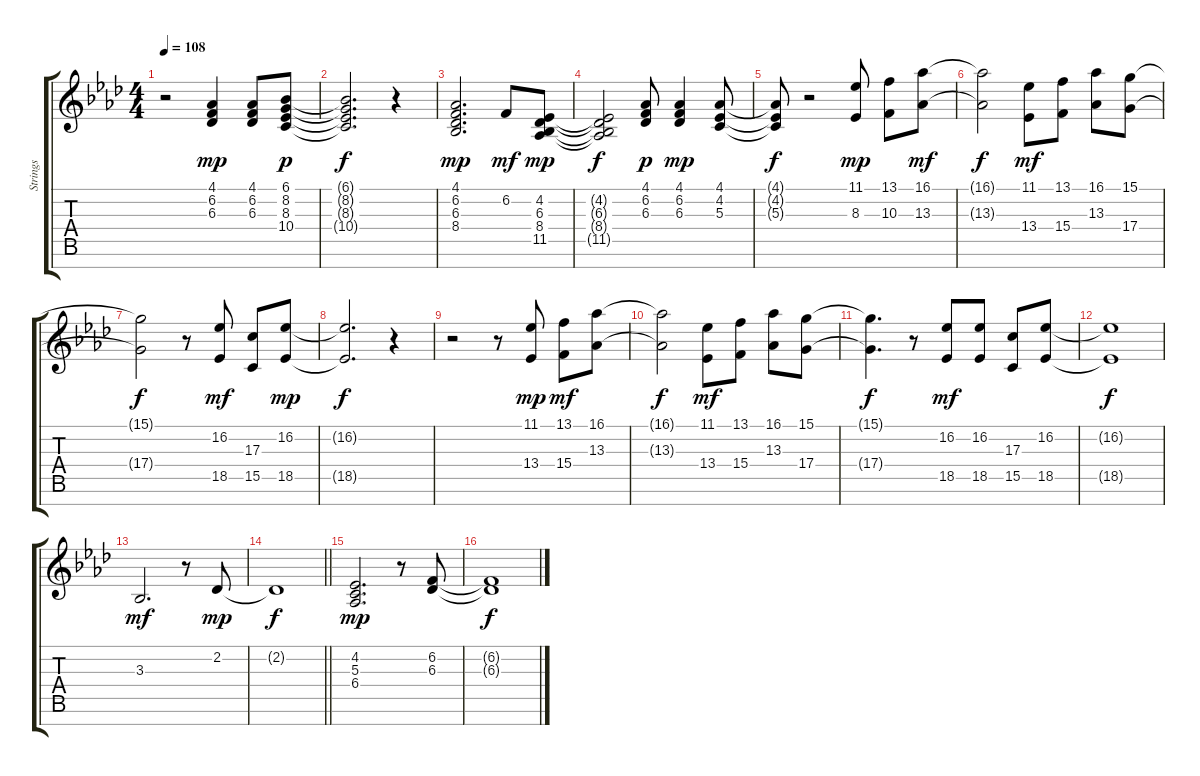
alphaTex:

\track ("Strings" "Strings") {instrument stringensemble1}
\staff {score tabs}
\tuning (E4 B3 G3 D3 A2 E2 B1) {hide}
\ts (4 4)
\tempo 108
\clef g2
\ks ab
r.2{dy f} (4.1 6.2 6.3).4{dy mp} (4.1 6.2 6.3).8 (6.1 8.2 8.3 10.4).8{dy p} |
(6.1{t} 8.2{t} 8.3{t} 10.4{t}).2{d dy f} r.4 |
(4.1 6.2 6.3 8.4).2{d dy mp} 6.2.8{dy mf} (4.2 6.3 8.4 11.5).8{dy mp} |
(4.2{t} 6.3{t} 8.4{t} 11.5{t}).2{dy f} (4.1 6.2 6.3).8{dy p} (4.1 6.2 6.3).4{dy mp} (4.1 4.2 5.3).8 |
(4.1{t} 4.2{t} 5.3{t}).8{dy f} r.2 (11.1 8.3).8{dy mp} (13.1 10.3).8 (16.1 13.3).8{dy mf} |
(16.1{t} 13.3{t}).2{dy f} (11.1 13.4).8{dy mf} (13.1 15.4).8 (16.1 13.3).8 (15.1 17.4).8 |
(15.1{t} 17.4{t}).2{dy f} r.8 (16.2 18.5).8{dy mf} (17.3 15.5).8 (16.2 18.5).8{dy mp} |
(16.2{t} 18.5{t}).2{d dy f} r.4 |
r.2 r.8 (11.1 13.4).8{dy mp} (13.1 15.4).8{dy mf} (16.1 13.3).8 |
(16.1{t} 13.3{t}).2{dy f} (11.1 13.4).8{dy mf} (13.1 15.4).8 (16.1 13.3).8 (15.1 17.4).8 |
(15.1{t} 17.4{t}).4{d dy f} r.8 (16.2 18.5).8{dy mf} (16.2 18.5).8 (17.3 15.5).8 (16.2 18.5).8 |
(16.2{t} 18.5{t}).1{dy f} |
3.3.2{d dy mf} r.8 2.2.8{dy mp} |
\barLineRight lightlight
2.2{t}.1{dy f} |
(4.2 5.3 6.4).2{d dy mp} r.8 (6.2 6.3).8 |
(6.2{t} 6.3{t}).1{dy f}
